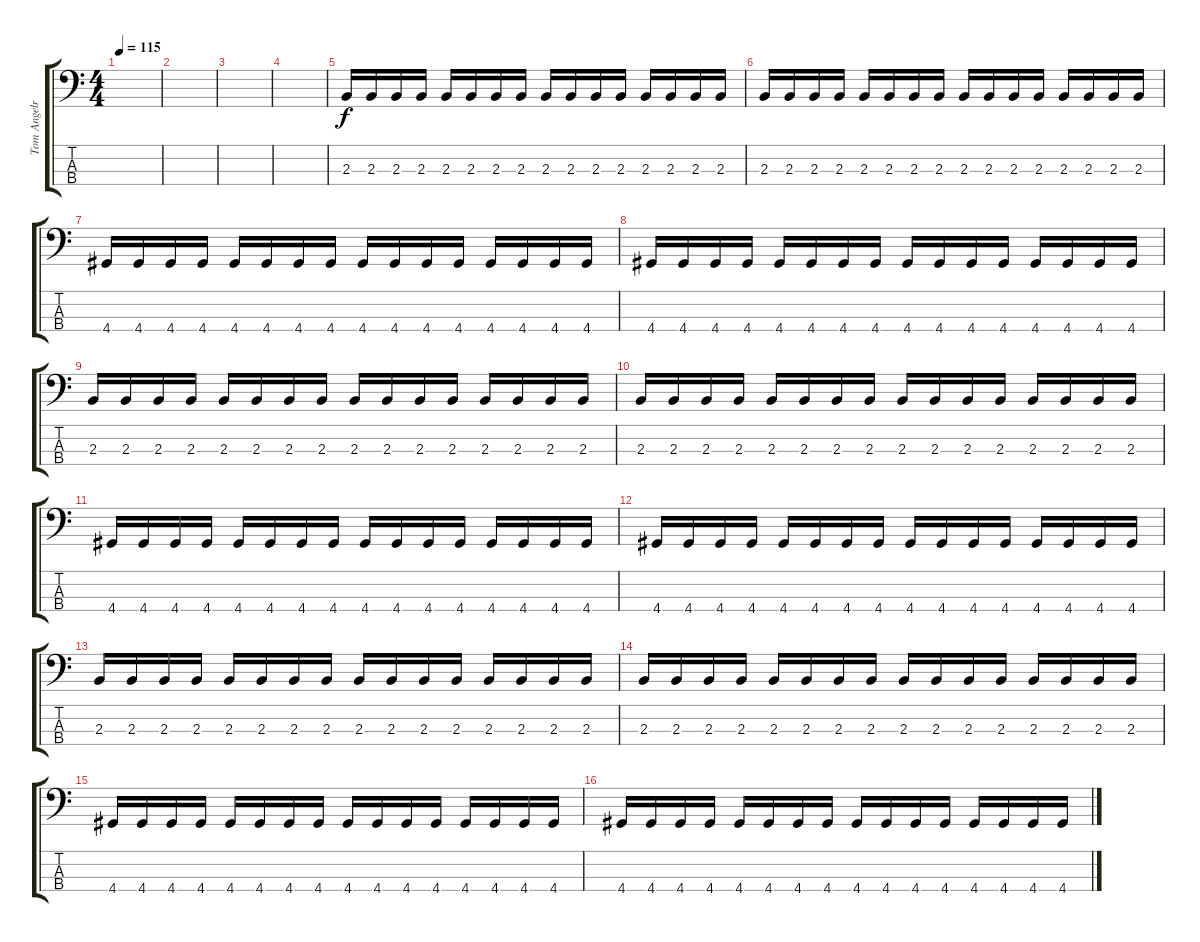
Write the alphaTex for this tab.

\track ("Tom Angelripper (Bass)" "Tom Angelr") {instrument electricbasspick}
\staff {score tabs}
\tuning (G2 D2 A1 E1) {hide}
\ts (4 4)
\tempo 115
\clef f4
\ks c
|
|
|
|
2.3.16 2.3.16 2.3.16 2.3.16 2.3.16 2.3.16 2.3.16 2.3.16 2.3.16 2.3.16 2.3.16 2.3.16 2.3.16 2.3.16 2.3.16 2.3.16 |
2.3.16 2.3.16 2.3.16 2.3.16 2.3.16 2.3.16 2.3.16 2.3.16 2.3.16 2.3.16 2.3.16 2.3.16 2.3.16 2.3.16 2.3.16 2.3.16 |
4.4.16 4.4.16 4.4.16 4.4.16 4.4.16 4.4.16 4.4.16 4.4.16 4.4.16 4.4.16 4.4.16 4.4.16 4.4.16 4.4.16 4.4.16 4.4.16 |
4.4.16 4.4.16 4.4.16 4.4.16 4.4.16 4.4.16 4.4.16 4.4.16 4.4.16 4.4.16 4.4.16 4.4.16 4.4.16 4.4.16 4.4.16 4.4.16 |
2.3.16 2.3.16 2.3.16 2.3.16 2.3.16 2.3.16 2.3.16 2.3.16 2.3.16 2.3.16 2.3.16 2.3.16 2.3.16 2.3.16 2.3.16 2.3.16 |
2.3.16 2.3.16 2.3.16 2.3.16 2.3.16 2.3.16 2.3.16 2.3.16 2.3.16 2.3.16 2.3.16 2.3.16 2.3.16 2.3.16 2.3.16 2.3.16 |
4.4.16 4.4.16 4.4.16 4.4.16 4.4.16 4.4.16 4.4.16 4.4.16 4.4.16 4.4.16 4.4.16 4.4.16 4.4.16 4.4.16 4.4.16 4.4.16 |
4.4.16 4.4.16 4.4.16 4.4.16 4.4.16 4.4.16 4.4.16 4.4.16 4.4.16 4.4.16 4.4.16 4.4.16 4.4.16 4.4.16 4.4.16 4.4.16 |
2.3.16 2.3.16 2.3.16 2.3.16 2.3.16 2.3.16 2.3.16 2.3.16 2.3.16 2.3.16 2.3.16 2.3.16 2.3.16 2.3.16 2.3.16 2.3.16 |
2.3.16 2.3.16 2.3.16 2.3.16 2.3.16 2.3.16 2.3.16 2.3.16 2.3.16 2.3.16 2.3.16 2.3.16 2.3.16 2.3.16 2.3.16 2.3.16 |
4.4.16 4.4.16 4.4.16 4.4.16 4.4.16 4.4.16 4.4.16 4.4.16 4.4.16 4.4.16 4.4.16 4.4.16 4.4.16 4.4.16 4.4.16 4.4.16 |
4.4.16 4.4.16 4.4.16 4.4.16 4.4.16 4.4.16 4.4.16 4.4.16 4.4.16 4.4.16 4.4.16 4.4.16 4.4.16 4.4.16 4.4.16 4.4.16
